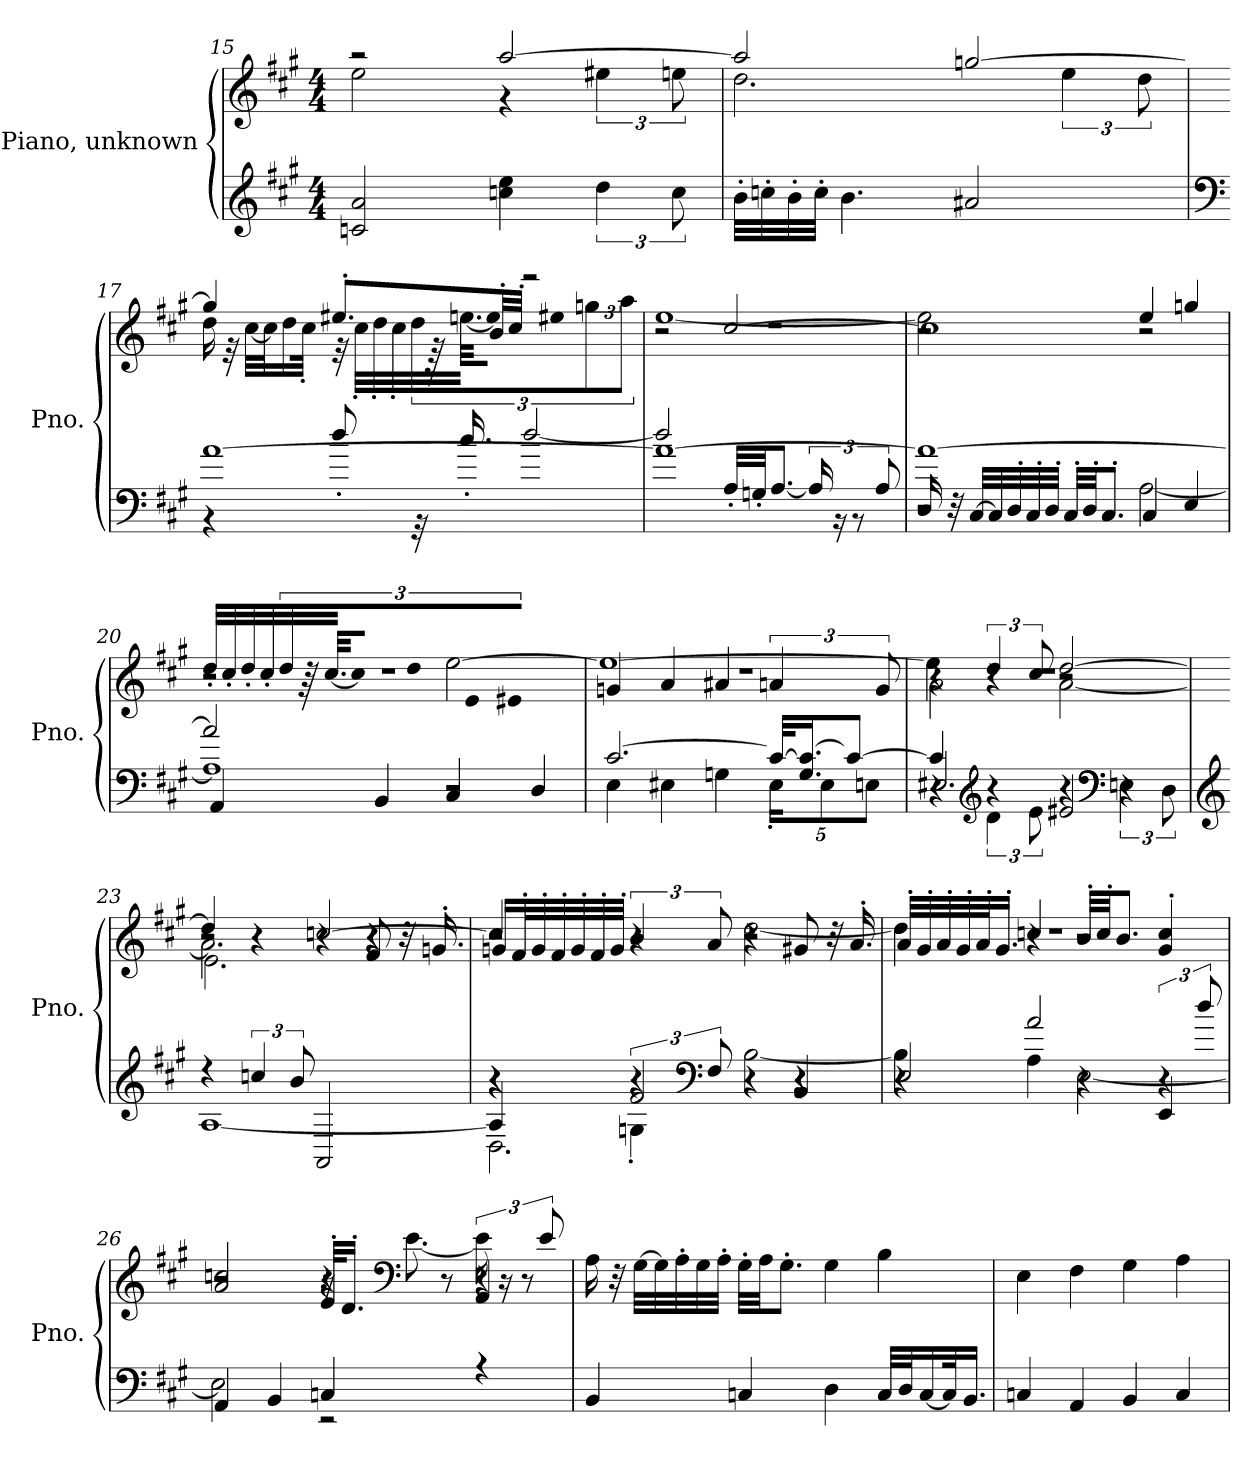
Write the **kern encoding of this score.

**kern	**kern
*part1	*part1
*staff2	*staff1
*I"Piano, unknown	*
*I'Pno.	*
*clefG2	*clefG2
*k[f#c#g#]	*k[f#c#g#]
*M4/4	*M4/4
=15	=15
*	*^
2cn/ 2a/	2r	2ee\
4ccn\ 4ee\	[2aa/	4r
6dd\	.	6ee#X\
12cc\	.	12een\
=16	=16	=16
32b'\LLL	2aa/]	2.dd\
32ccn'\	.	.
32b'\	.	.
32cc'\JJJ	.	.
4.b\	.	.
2a#X/	[2ggn/	.
.	.	6ee\
.	.	12dd\
!!LO:LB:g=z	!!
=17	=17	=17
*clefF4	*	*
*^	*	*
[1a	4r	4gg/]	16dd\
.	.	.	32r
.	.	.	[32cc#\LLL
.	.	.	32cc#\J]
.	.	.	16dd\
.	.	.	32cc#'\JJk
.	8dd'/	8.ee#X'/L	32r
.	.	.	32cc#'\LLL
.	.	.	32dd'\
.	.	.	32cc#'\
.	32r	.	48dd\JJJ
.	.	.	96r
.	16.cc#'/	.	[48.een\KLL
.	.	32b'/LL	16ee\JJ]
.	.	32cc#'/JJJ	.
.	[2dd/	2r	4ee#X\
.	.	.	6ggn\
.	.	.	12aa\
=18	=18	=18	=18
*	*	*	*^
1a_	2dd/]	1r	[1ee	2r
.	32A'/LLL	.	.	[2cc#/
.	32Gn'/JJ	.	.	.
.	[8.A/J	.	.	.
.	24A/]	.	.	.
.	24r	.	.	.
.	12r	.	.	.
.	12A/	.	.	.
!!LO:PB:g=z	!!	!!
=19	=19	=19	=19	=19
*	*^	*	*	*
1a_	2r	16D/	2r	2ee\]	1cc#]
.	.	32r	.	.	.
.	.	[32C#/LLL	.	.	.
.	.	32C#/]	.	.	.
.	.	32D'/	.	.	.
.	.	32C#'/	.	.	.
.	.	32D'/JJJ	.	.	.
.	.	32C#'/LLL	.	.	.
.	.	32D'/JJ	.	.	.
.	.	8.C#'/J	.	.	.
.	[2A\	4C#/	4ee/	2r	.
.	.	4E/	4ggn/	.	.
=20	=20	=20	=20	=20	=20
2a/]	1A]	4AA/	1r	32dd'/LLL	2r
.	.	.	.	32cc#'/	.
.	.	.	.	32dd'/	.
.	.	.	.	32cc#'/	.
.	.	.	.	48dd/JJJ	.
.	.	.	.	96r	.
.	.	.	.	[48.cc#/KLL	.
.	.	.	.	16cc#/JJ]	.
.	.	4BB/	.	4dd/	.
2r	.	4C#/	.	4e/	[2ee\
.	.	4D/	.	4e#X/	.
*	*v	*v	*	*	*
=21	=21	=21	=21	=21
[2.c#/	4E\	1r	4gn/	1ee_
.	4E#X\	.	4a/	.
.	4Gn\	.	4a#X/	.
*	*Xbrackettup	*	*	*
32c#/KLL_	20E#'\KL	.	6an/	.
16.G/ 16.c#/_J	.	.	.	.
.	10E#\	.	.	.
8c#/J_	.	.	.	.
.	10En\J	.	.	.
.	.	.	12g/	.
!!LO:LB:g=z
=22	=22	=22	=22	=22
*	*^	*	*	*^
4c#/]	4r	2.E#X/	1r	2a\	4r	4ee\]
*clefG2	*	*	*	*	*	*
*	*brackettup	*	*	*	*	*
4r	6d\	.	.	.	6dd/	4r
.	12e\	.	.	.	12cc#/	.
2e#X/	4r	.	.	[2a\	[2dd/	2r
*clefF4	*	*	*	*	*	*
.	6En\	4r	.	.	.	.
.	12D\	.	.	.	.	.
*v	*v	*v	*	*	*	*
=23	=23	=23	=23	=23
*clefG2	*	*	*	*
*^	*	*	*	*
4r	[1A	2r	2.a\]	4dd/]	2.e\
6ccn/	.	.	.	4r	.
12b/	.	.	.	.	.
2AA/	.	[2ccn/	.	4r	.
.	.	.	4r	8f#/	4r
.	.	.	.	32r	.
.	.	.	.	16.gn'/	.
*	*	*	*	*v	*v
=24	=24	=24	=24	=24
*^	*^	*	*	*
4r	4r	4A/]	2.D\	4cc/]	2r	16gn/LL
.	.	.	.	.	.	32f#'/L
.	.	.	.	.	.	32g'/
.	.	.	.	.	.	32f#'/
.	.	.	.	.	.	32g'/
.	.	.	.	.	.	32f#'/
.	.	.	.	.	.	32g'/JJJ
6r	4Gn'\	2f#/	.	4r	.	6b/
*clefF4	*	*	*	*	*	*
12F#/	.	.	.	.	.	12a/
4r	[2B\	.	.	2r	[2dd\	4r
4BB/	.	4r	4r	.	.	8g#X/
.	.	.	.	.	.	32r
.	.	.	.	.	.	16.a'/
*	*	*v	*v	*	*	*
!!LO:LB:g=z	!!	!!
=25	=25	=25	=25	=25	=25
4r	4B\]	2E/	1r	4dd\]	32a'/LLL
.	.	.	.	.	32g#'/
.	.	.	.	.	32a'/
.	.	.	.	.	32g#'/
.	.	.	.	.	32a'/J
.	.	.	.	.	16.g#'/JJ
2a/	4A\	.	.	4r	4ccn/
.	[2E\	4r	.	2r	32b'/LLL
.	.	.	.	.	32cc'/JJ
.	.	.	.	.	8.b/J
6r	.	4EE/	.	.	4g#/' 4cc/'
12dd/	.	.	.	.	.
*	*v	*v	*	*	*
=26	=26	=26	=26	=26
4AA/	2E\]	2a/ 2ccn/	2r	2r
4BB/	.	.	.	.
4Cn/	2r	32e'/KLL	16r	4r
.	.	16.d'/JJ	.	.
*	*	*clefF4	*	*
.	.	.	[8.e\	.
.	.	8r	.	.
4r	.	6r	16e\]	4AA/
.	.	.	16r	.
.	.	.	8r	.
.	.	12e/	.	.
*v	*v	*	*	*
*	*v	*v	*v
!!LO:LB:g=z
=27	=27
4BB/	16A\
.	32r
.	[32G#\LLL
.	32G#\]
.	32A'\
.	32G#\
.	32A'\JJJ
4Cn/	32G#'\LLL
.	32A\JJ
.	8.G#'\J
4D\	4G#\
32C/LLL	4B\
32D/J	.
[16C/	.
32C/K]	.
16.BB/JJ	.
=28	=28
4Cn/	4E\
4AA/	4F#\
4BB/	4G#\
4C/	4A\
=	=
*-	*-
